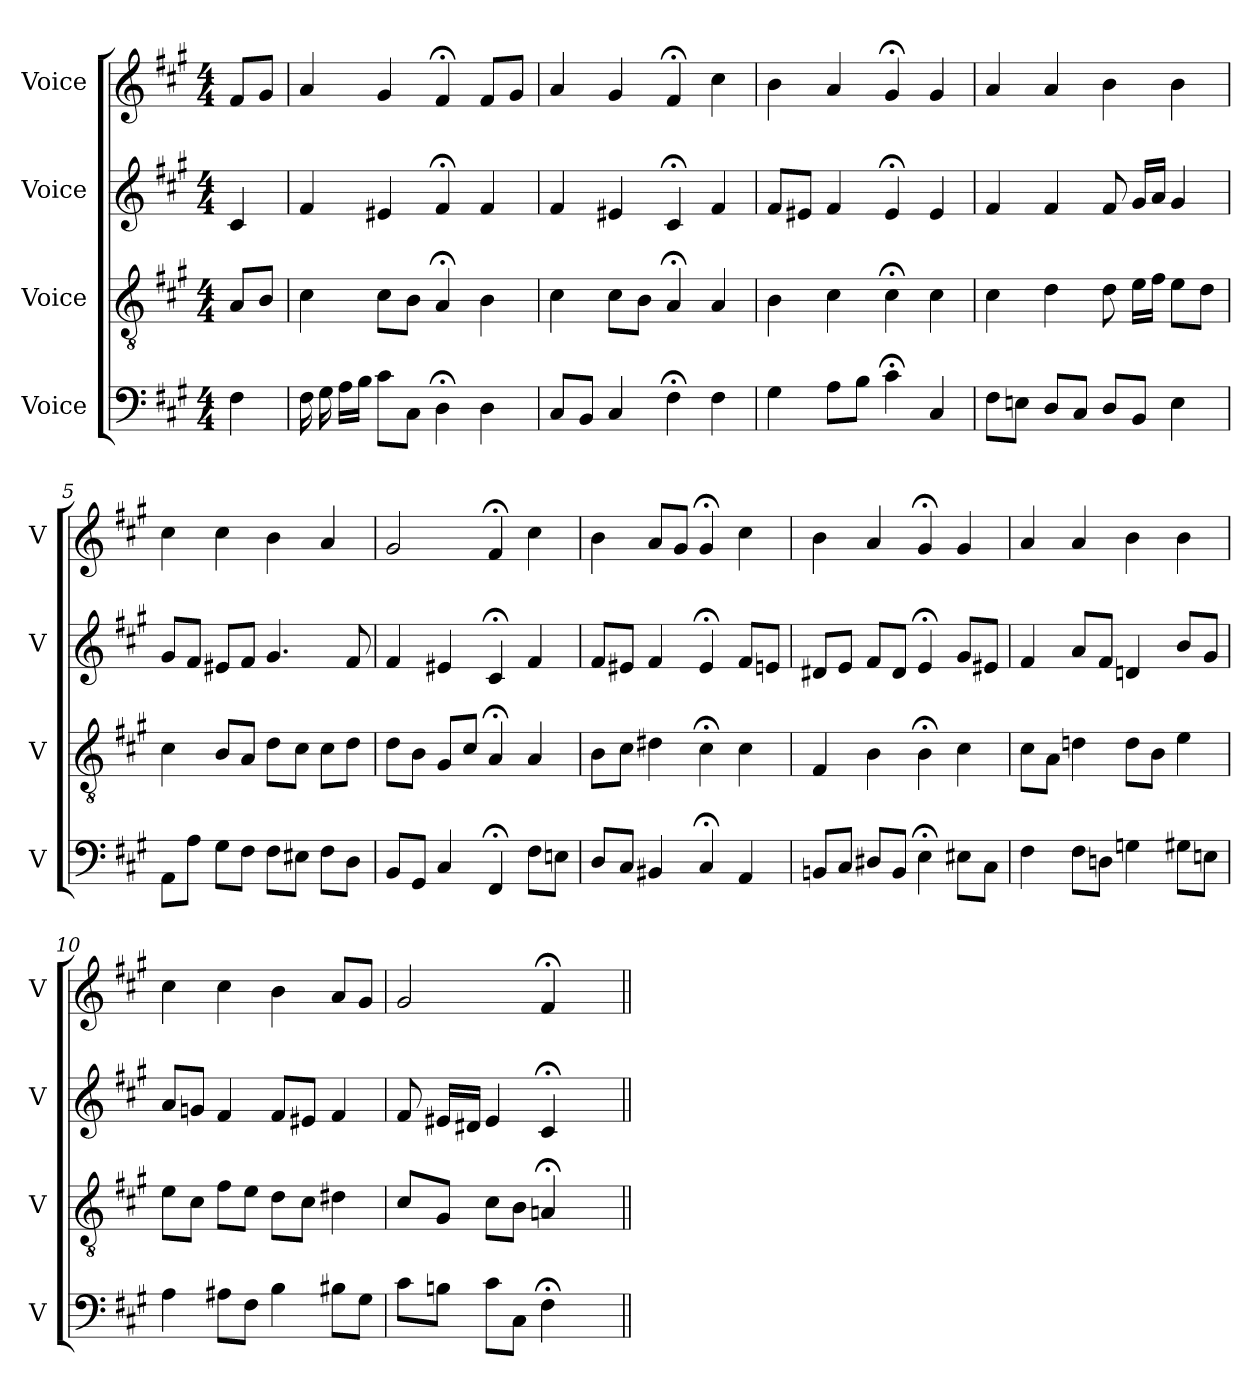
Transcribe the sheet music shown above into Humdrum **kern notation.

**kern	**kern	**kern	**kern
*part4	*part3	*part2	*part1
*staff4	*staff3	*staff2	*staff1
*I"Voice	*I"Voice	*I"Voice	*I"Voice
*I'V	*I'V	*I'V	*I'V
*clefF4	*clefGv2	*clefG2	*clefG2
*k[f#c#g#]	*k[f#c#g#]	*k[f#c#g#]	*k[f#c#g#]
*M4/4	*M4/4	*M4/4	*M4/4
*MM100	*MM100	*MM100	*MM100
=	=	=	=
4F#\	8A/L	4c#/	8f#/L
.	8B/J	.	8g#/J
=1	=1	=1	=1
16F#\	4c#\	4f#/	4a/
16G#\	.	.	.
16A\LL	.	.	.
16B\JJ	.	.	.
8c#\L	8c#\L	4e#X/	4g#/
8C#\J	8B\J	.	.
4D;\	4A;/	4f#;/	4f#;/
4D\	4B\	4f#/	8f#/L
.	.	.	8g#/J
=2	=2	=2	=2
8C#/L	4c#\	4f#/	4a/
8BB/J	.	.	.
4C#/	8c#\L	4e#X/	4g#/
.	8B\J	.	.
4F#;\	4A;/	4c#;/	4f#;/
4F#\	4A/	4f#/	4cc#\
=3	=3	=3	=3
4G#\	4B\	8f#/L	4b\
.	.	8e#X/J	.
8A\L	4c#\	4f#/	4a/
8B\J	.	.	.
4c#;\	4c#;\	4e#;/	4g#;/
4C#/	4c#\	4e#/	4g#/
!!LO:LB:g=z
=4	=4	=4	=4
8F#\L	4c#\	4f#/	4a/
8En\J	.	.	.
8D/L	4d\	4f#/	4a/
8C#/J	.	.	.
8D/L	8d\	8f#/	4b\
8BB/J	16e\LL	16g#/LL	.
.	16f#\JJ	16a/JJ	.
4E\	8e\L	4g#/	4b\
.	8d\J	.	.
=5	=5	=5	=5
8AA\L	4c#\	8g#/L	4cc#\
8A\J	.	8f#/J	.
8G#\L	8B/L	8e#X/L	4cc#\
8F#\J	8A/J	8f#/J	.
8F#\L	8d\L	4.g#/	4b\
8E#X\J	8c#\J	.	.
8F#\L	8c#\L	.	4a/
8D\J	8d\J	8f#/	.
=6	=6	=6	=6
8BB/L	8d\L	4f#/	2g#/
8GG#/J	8B\J	.	.
4C#/	8G#/L	4e#X/	.
.	8c#/J	.	.
4FF#;/	4A;/	4c#;/	4f#;/
8F#\L	4A/	4f#/	4cc#\
8En\J	.	.	.
=7	=7	=7	=7
8D/L	8B\L	8f#/L	4b\
8C#/J	8c#\J	8e#X/J	.
4BB#X/	4d#X\	4f#/	8a/L
.	.	.	8g#/J
4C#;/	4c#;\	4e#;/	4g#;/
4AA/	4c#\	8f#/L	4cc#\
.	.	8en/J	.
!!LO:LB:g=z
=8	=8	=8	=8
8BBn/L	4F#/	8d#X/L	4b\
8C#/J	.	8e/J	.
8D#X/L	4B\	8f#/L	4a/
8BB/J	.	8d#/J	.
4E;\	4B;\	4e;/	4g#;/
8E#X\L	4c#\	8g#/L	4g#/
8C#\J	.	8e#X/J	.
=9	=9	=9	=9
4F#\	8c#\L	4f#/	4a/
.	8A\J	.	.
8F#\L	4dn\	8a/L	4a/
8Dn\J	.	8f#/J	.
4Gn\	8d\L	4dn/	4b\
.	8B\J	.	.
8G#X\L	4e\	8b/L	4b\
8En\J	.	8g#/J	.
=10	=10	=10	=10
4A\	8e\L	8a/L	4cc#\
.	8c#\J	8gn/J	.
8A#X\L	8f#\L	4f#/	4cc#\
8F#\J	8e\J	.	.
4B\	8d\L	8f#/L	4b\
.	8c#\J	8e#X/J	.
8B#X\L	4d#X\	4f#/	8a/L
8G#\J	.	.	8g#/J
=11	=11	=11	=11
8c#\L	8c#/L	8f#/	2g#/
8Bn\J	8G#/J	16e#X/LL	.
.	.	16d#X/JJ	.
8c#\L	8c#\L	4e#/	.
8C#\J	8B\J	.	.
4F#;\	4An;/	4c#;/	4f#;/
4ryy	4ryy	4ryy	4ryy
=||	=||	=||	=||
*-	*-	*-	*-
